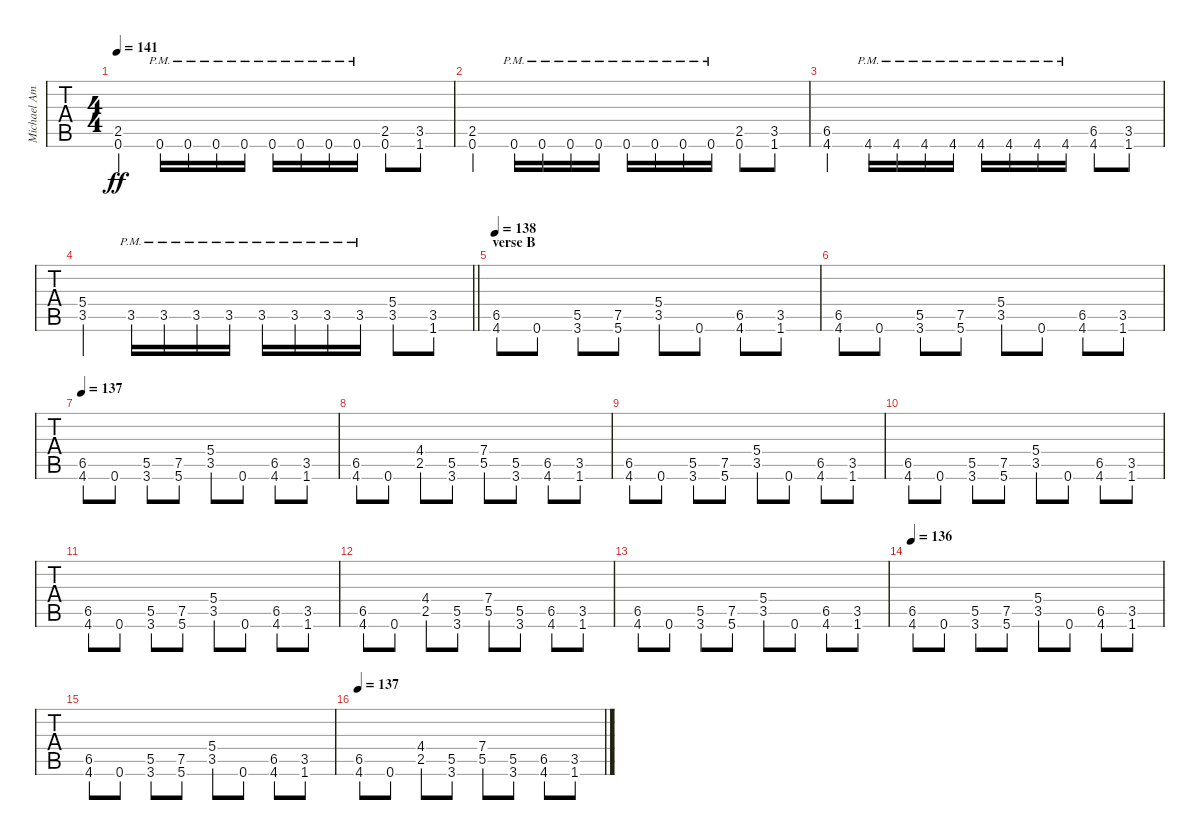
\track ("Michael Amott" "Michael Am") {instrument distortionguitar}
\staff {tabs}
\tuning (B3 Gb3 D3 A2 E2 B1) {hide}
\ts (4 4)
\tempo 141
\clef g2
\ks c
(2.5 0.6).4{dy ff} 0.6{pm}.16 0.6{pm}.16 0.6{pm}.16 0.6{pm}.16 0.6{pm}.16 0.6{pm}.16 0.6{pm}.16 0.6{pm}.16 (2.5 0.6).8 (3.5 1.6).8 |
(2.5 0.6).4 0.6{pm}.16 0.6{pm}.16 0.6{pm}.16 0.6{pm}.16 0.6{pm}.16 0.6{pm}.16 0.6{pm}.16 0.6{pm}.16 (2.5 0.6).8 (3.5 1.6).8 |
(6.5 4.6).4 4.6{pm}.16 4.6{pm}.16 4.6{pm}.16 4.6{pm}.16 4.6{pm}.16 4.6{pm}.16 4.6{pm}.16 4.6{pm}.16 (6.5 4.6).8 (3.5 1.6).8 |
\barLineRight lightlight
(5.4 3.5).4 3.5{pm}.16 3.5{pm}.16 3.5{pm}.16 3.5{pm}.16 3.5{pm}.16 3.5{pm}.16 3.5{pm}.16 3.5{pm}.16 (5.4 3.5).8 (3.5 1.6).8 |
\section ("" "verse B")
\tempo 138
(6.5 4.6).8 0.6.8 (5.5 3.6).8 (7.5 5.6).8 (5.4 3.5).8 0.6.8 (6.5 4.6).8 (3.5 1.6).8 |
(6.5 4.6).8 0.6.8 (5.5 3.6).8 (7.5 5.6).8 (5.4 3.5).8 0.6.8 (6.5 4.6).8 (3.5 1.6).8 |
\tempo 137
(6.5 4.6).8 0.6.8 (5.5 3.6).8 (7.5 5.6).8 (5.4 3.5).8 0.6.8 (6.5 4.6).8 (3.5 1.6).8 |
(6.5 4.6).8 0.6.8 (4.4 2.5).8 (5.5 3.6).8 (7.4 5.5).8 (5.5 3.6).8 (6.5 4.6).8 (3.5 1.6).8 |
(6.5 4.6).8 0.6.8 (5.5 3.6).8 (7.5 5.6).8 (5.4 3.5).8 0.6.8 (6.5 4.6).8 (3.5 1.6).8 |
(6.5 4.6).8 0.6.8 (5.5 3.6).8 (7.5 5.6).8 (5.4 3.5).8 0.6.8 (6.5 4.6).8 (3.5 1.6).8 |
(6.5 4.6).8 0.6.8 (5.5 3.6).8 (7.5 5.6).8 (5.4 3.5).8 0.6.8 (6.5 4.6).8 (3.5 1.6).8 |
(6.5 4.6).8 0.6.8 (4.4 2.5).8 (5.5 3.6).8 (7.4 5.5).8 (5.5 3.6).8 (6.5 4.6).8 (3.5 1.6).8 |
(6.5 4.6).8 0.6.8 (5.5 3.6).8 (7.5 5.6).8 (5.4 3.5).8 0.6.8 (6.5 4.6).8 (3.5 1.6).8 |
\tempo 136
(6.5 4.6).8 0.6.8 (5.5 3.6).8 (7.5 5.6).8 (5.4 3.5).8 0.6.8 (6.5 4.6).8 (3.5 1.6).8 |
(6.5 4.6).8 0.6.8 (5.5 3.6).8 (7.5 5.6).8 (5.4 3.5).8 0.6.8 (6.5 4.6).8 (3.5 1.6).8 |
\tempo 137
(6.5 4.6).8 0.6.8 (4.4 2.5).8 (5.5 3.6).8 (7.4 5.5).8 (5.5 3.6).8 (6.5 4.6).8 (3.5 1.6).8
